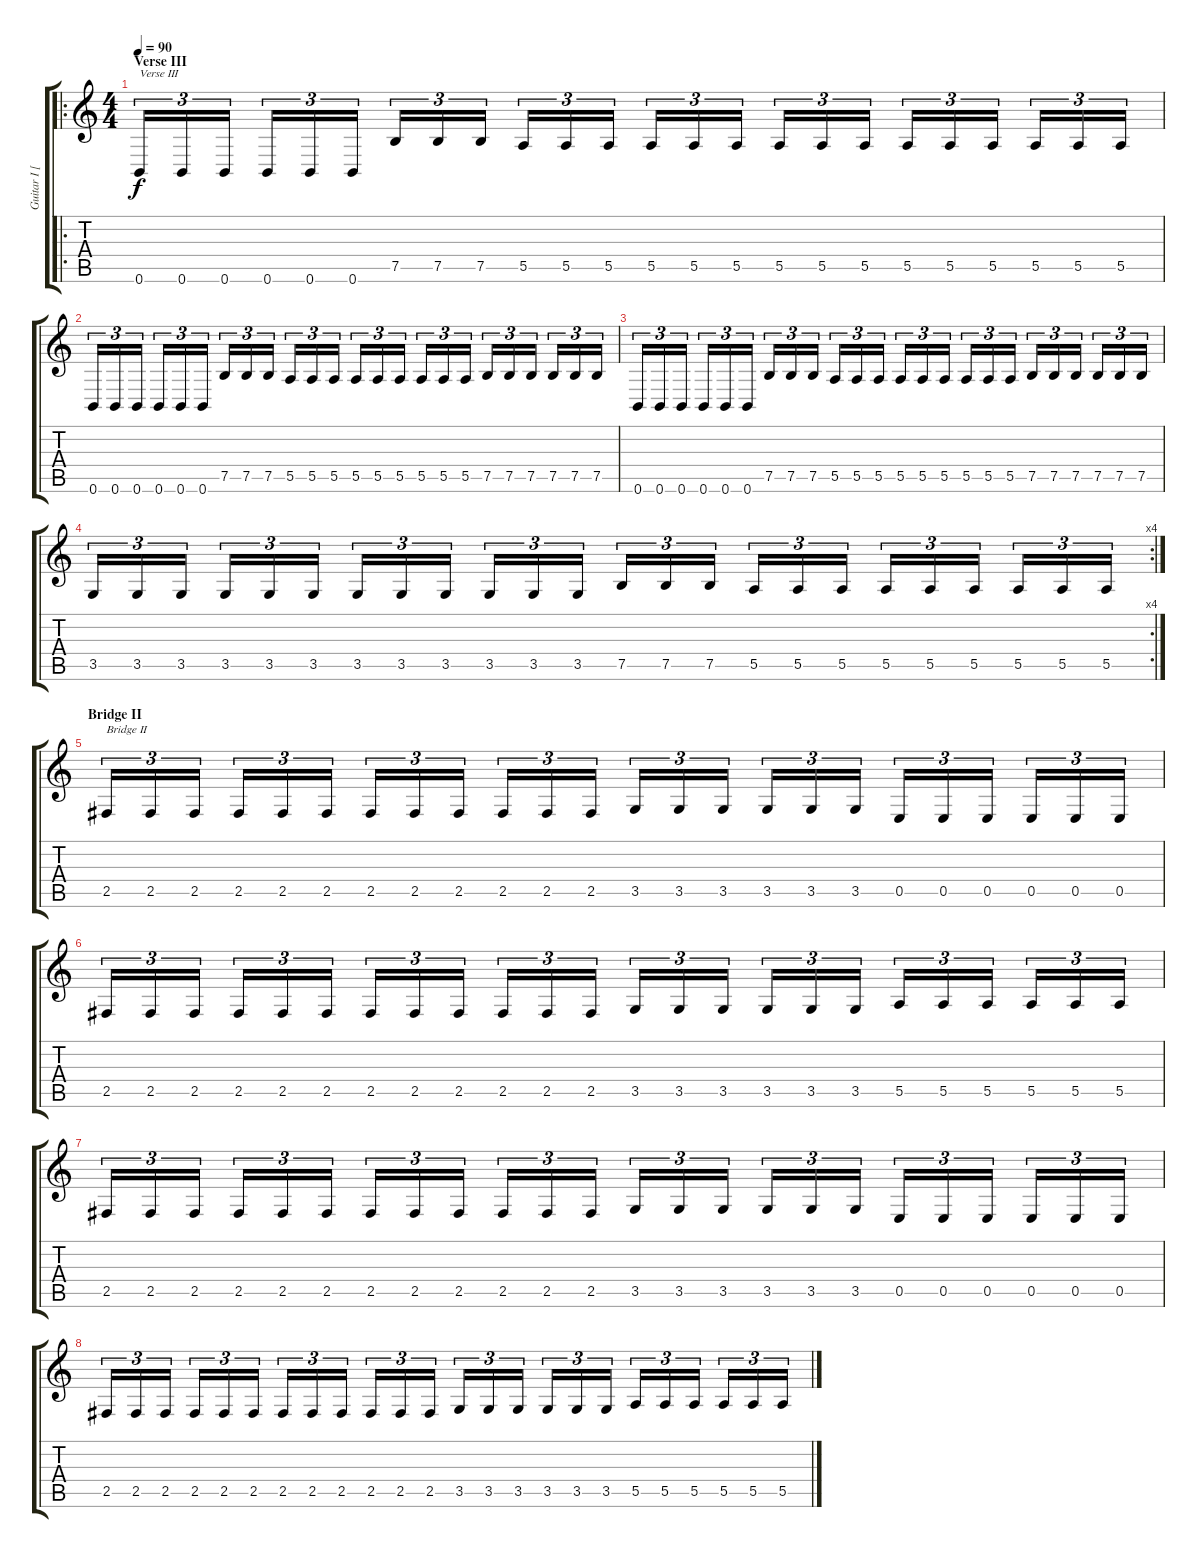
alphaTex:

\track ("Guitar I [Phil Fasciana]" "Guitar I [") {instrument distortionguitar}
\staff {score tabs}
\tuning (B3 Gb3 D3 A2 E2 B1) {hide}
\ro
\ts (4 4)
\section ("" "Verse III")
\tempo 90
\clef g2
\ks c
0.6.16{tu (3 2) txt "Verse III" dy f} 0.6.16{tu (3 2)} 0.6.16{tu (3 2)} 0.6.16{tu (3 2)} 0.6.16{tu (3 2)} 0.6.16{tu (3 2)} 7.5.16{tu (3 2)} 7.5.16{tu (3 2)} 7.5.16{tu (3 2)} 5.5.16{tu (3 2)} 5.5.16{tu (3 2)} 5.5.16{tu (3 2)} 5.5.16{tu (3 2)} 5.5.16{tu (3 2)} 5.5.16{tu (3 2)} 5.5.16{tu (3 2)} 5.5.16{tu (3 2)} 5.5.16{tu (3 2)} 5.5.16{tu (3 2)} 5.5.16{tu (3 2)} 5.5.16{tu (3 2)} 5.5.16{tu (3 2)} 5.5.16{tu (3 2)} 5.5.16{tu (3 2)} |
0.6.16{tu (3 2)} 0.6.16{tu (3 2)} 0.6.16{tu (3 2)} 0.6.16{tu (3 2)} 0.6.16{tu (3 2)} 0.6.16{tu (3 2)} 7.5.16{tu (3 2)} 7.5.16{tu (3 2)} 7.5.16{tu (3 2)} 5.5.16{tu (3 2)} 5.5.16{tu (3 2)} 5.5.16{tu (3 2)} 5.5.16{tu (3 2)} 5.5.16{tu (3 2)} 5.5.16{tu (3 2)} 5.5.16{tu (3 2)} 5.5.16{tu (3 2)} 5.5.16{tu (3 2)} 7.5.16{tu (3 2)} 7.5.16{tu (3 2)} 7.5.16{tu (3 2)} 7.5.16{tu (3 2)} 7.5.16{tu (3 2)} 7.5.16{tu (3 2)} |
0.6.16{tu (3 2)} 0.6.16{tu (3 2)} 0.6.16{tu (3 2)} 0.6.16{tu (3 2)} 0.6.16{tu (3 2)} 0.6.16{tu (3 2)} 7.5.16{tu (3 2)} 7.5.16{tu (3 2)} 7.5.16{tu (3 2)} 5.5.16{tu (3 2)} 5.5.16{tu (3 2)} 5.5.16{tu (3 2)} 5.5.16{tu (3 2)} 5.5.16{tu (3 2)} 5.5.16{tu (3 2)} 5.5.16{tu (3 2)} 5.5.16{tu (3 2)} 5.5.16{tu (3 2)} 7.5.16{tu (3 2)} 7.5.16{tu (3 2)} 7.5.16{tu (3 2)} 7.5.16{tu (3 2)} 7.5.16{tu (3 2)} 7.5.16{tu (3 2)} |
\rc 4
3.5.16{tu (3 2)} 3.5.16{tu (3 2)} 3.5.16{tu (3 2)} 3.5.16{tu (3 2)} 3.5.16{tu (3 2)} 3.5.16{tu (3 2)} 3.5.16{tu (3 2)} 3.5.16{tu (3 2)} 3.5.16{tu (3 2)} 3.5.16{tu (3 2)} 3.5.16{tu (3 2)} 3.5.16{tu (3 2)} 7.5.16{tu (3 2)} 7.5.16{tu (3 2)} 7.5.16{tu (3 2)} 5.5.16{tu (3 2)} 5.5.16{tu (3 2)} 5.5.16{tu (3 2)} 5.5.16{tu (3 2)} 5.5.16{tu (3 2)} 5.5.16{tu (3 2)} 5.5.16{tu (3 2)} 5.5.16{tu (3 2)} 5.5.16{tu (3 2)} |
\section ("" "Bridge II")
2.5.16{tu (3 2) txt "Bridge II"} 2.5.16{tu (3 2)} 2.5.16{tu (3 2)} 2.5.16{tu (3 2)} 2.5.16{tu (3 2)} 2.5.16{tu (3 2)} 2.5.16{tu (3 2)} 2.5.16{tu (3 2)} 2.5.16{tu (3 2)} 2.5.16{tu (3 2)} 2.5.16{tu (3 2)} 2.5.16{tu (3 2)} 3.5.16{tu (3 2)} 3.5.16{tu (3 2)} 3.5.16{tu (3 2)} 3.5.16{tu (3 2)} 3.5.16{tu (3 2)} 3.5.16{tu (3 2)} 0.5.16{tu (3 2)} 0.5.16{tu (3 2)} 0.5.16{tu (3 2)} 0.5.16{tu (3 2)} 0.5.16{tu (3 2)} 0.5.16{tu (3 2)} |
2.5.16{tu (3 2)} 2.5.16{tu (3 2)} 2.5.16{tu (3 2)} 2.5.16{tu (3 2)} 2.5.16{tu (3 2)} 2.5.16{tu (3 2)} 2.5.16{tu (3 2)} 2.5.16{tu (3 2)} 2.5.16{tu (3 2)} 2.5.16{tu (3 2)} 2.5.16{tu (3 2)} 2.5.16{tu (3 2)} 3.5.16{tu (3 2)} 3.5.16{tu (3 2)} 3.5.16{tu (3 2)} 3.5.16{tu (3 2)} 3.5.16{tu (3 2)} 3.5.16{tu (3 2)} 5.5.16{tu (3 2)} 5.5.16{tu (3 2)} 5.5.16{tu (3 2)} 5.5.16{tu (3 2)} 5.5.16{tu (3 2)} 5.5.16{tu (3 2)} |
2.5.16{tu (3 2)} 2.5.16{tu (3 2)} 2.5.16{tu (3 2)} 2.5.16{tu (3 2)} 2.5.16{tu (3 2)} 2.5.16{tu (3 2)} 2.5.16{tu (3 2)} 2.5.16{tu (3 2)} 2.5.16{tu (3 2)} 2.5.16{tu (3 2)} 2.5.16{tu (3 2)} 2.5.16{tu (3 2)} 3.5.16{tu (3 2)} 3.5.16{tu (3 2)} 3.5.16{tu (3 2)} 3.5.16{tu (3 2)} 3.5.16{tu (3 2)} 3.5.16{tu (3 2)} 0.5.16{tu (3 2)} 0.5.16{tu (3 2)} 0.5.16{tu (3 2)} 0.5.16{tu (3 2)} 0.5.16{tu (3 2)} 0.5.16{tu (3 2)} |
2.5.16{tu (3 2)} 2.5.16{tu (3 2)} 2.5.16{tu (3 2)} 2.5.16{tu (3 2)} 2.5.16{tu (3 2)} 2.5.16{tu (3 2)} 2.5.16{tu (3 2)} 2.5.16{tu (3 2)} 2.5.16{tu (3 2)} 2.5.16{tu (3 2)} 2.5.16{tu (3 2)} 2.5.16{tu (3 2)} 3.5.16{tu (3 2)} 3.5.16{tu (3 2)} 3.5.16{tu (3 2)} 3.5.16{tu (3 2)} 3.5.16{tu (3 2)} 3.5.16{tu (3 2)} 5.5.16{tu (3 2)} 5.5.16{tu (3 2)} 5.5.16{tu (3 2)} 5.5.16{tu (3 2)} 5.5.16{tu (3 2)} 5.5.16{tu (3 2)}
